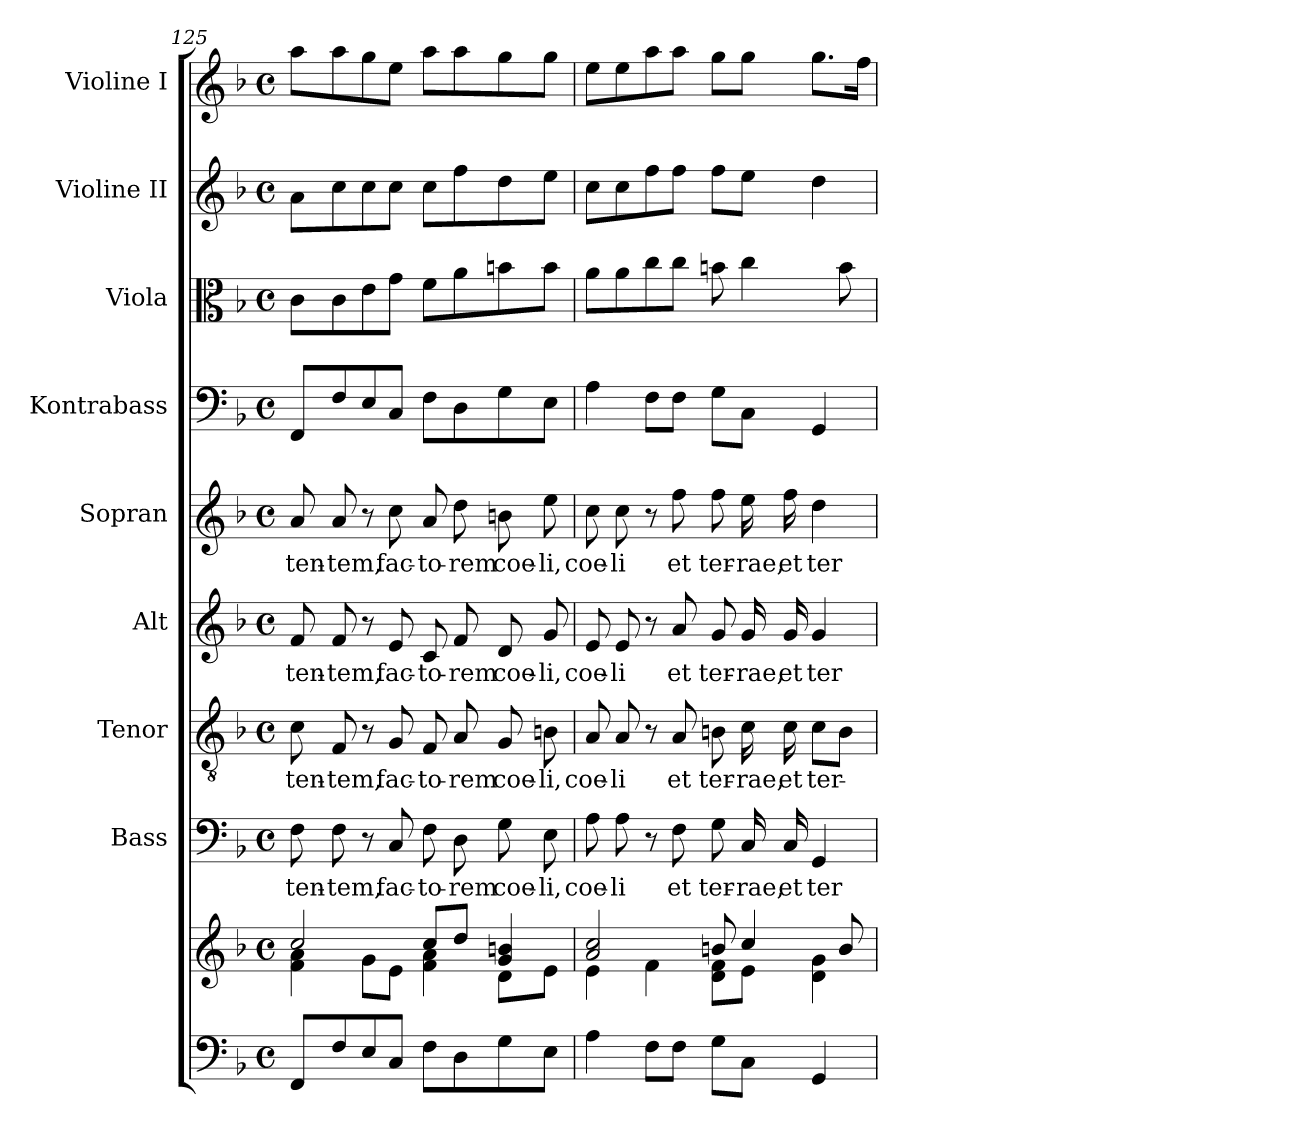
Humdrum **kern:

**kern	**kern	**kern	**text	**kern	**text	**kern	**text	**kern	**text	**kern	**kern	**kern	**kern
*part9	*part9	*part8	*part8	*part7	*part7	*part6	*part6	*part5	*part5	*part4	*part3	*part2	*part1
*staff10	*staff9	*staff8	*staff8	*staff7	*staff7	*staff6	*staff6	*staff5	*staff5	*staff4	*staff3	*staff2	*staff1
*	*	*I"Bass	*	*I"Tenor	*	*I"Alt	*	*I"Sopran	*	*I"Kontrabass	*I"Viola	*I"Violine II	*I"Violine I
*	*	*I'B.	*	*I'T.	*	*I'A.	*	*I'S.	*	*I'Kb.	*I'Vla.	*I'Vl. II	*I'Vl. I
*clefF4	*clefG2	*clefF4	*	*clefGv2	*	*clefG2	*	*clefG2	*	*clefF4	*clefC3	*clefG2	*clefG2
*	*	*	*	*	*	*	*	*	*	*ITrd7c12	*	*	*
*k[b-]	*k[b-]	*k[b-]	*	*k[b-]	*	*k[b-]	*	*k[b-]	*	*k[b-]	*k[b-]	*k[b-]	*k[b-]
*F:	*F:	*F:	*	*F:	*	*F:	*	*F:	*	*F:	*F:	*F:	*F:
*M4/4	*M4/4	*M4/4	*	*M4/4	*	*M4/4	*	*M4/4	*	*M4/4	*M4/4	*M4/4	*M4/4
*met(c)	*met(c)	*met(c)	*	*met(c)	*	*met(c)	*	*met(c)	*	*met(c)	*met(c)	*met(c)	*met(c)
=125	=125	=125	=125	=125	=125	=125	=125	=125	=125	=125	=125	=125	=125
*	*^	*	*	*	*	*	*	*	*	*	*	*	*
!	!	!	!	!LO:LY:b	!	!LO:LY:b	!	!LO:LY:b	!	!LO:LY:b	!	!	!	!
8FF/L	2cc/	4f\ 4a\	8F\	-ten-	8c\	-ten-	8f/	-ten-	8a/	-ten-	8FFF/L	8c\L	8a\L	8aa\L
!	!	!	!	!LO:LY:b	!	!LO:LY:b	!	!LO:LY:b	!	!LO:LY:b	!	!	!	!
8F/	.	.	8F\	-tem,	8F/	-tem,	8f/	-tem,	8a/	-tem,	8FF/	8c\	8cc\	8aa\
8E/	.	8g\L	8r	.	8r	.	8r	.	8r	.	8EE/	8e\	8cc\	8gg\
!	!	!	!	!LO:LY:b	!	!LO:LY:b	!	!LO:LY:b	!	!LO:LY:b	!	!	!	!
8C/J	.	8e\J	8C/	fac-	8G/	fac-	8e/	fac-	8cc\	fac-	8CC/J	8g\J	8cc\J	8ee\J
!	!	!	!	!LO:LY:b	!	!LO:LY:b	!	!LO:LY:b	!	!LO:LY:b	!	!	!	!
8F\L	8cc/L	4f\ 4a\	8F\	-to-	8F/	-to-	8c/	-to-	8a/	-to-	8FF\L	8f\L	8cc\L	8aa\L
!	!	!	!	!LO:LY:b	!	!LO:LY:b	!	!LO:LY:b	!	!LO:LY:b	!	!	!	!
8D\	8dd/J	.	8D\	-rem	8A/	-rem	8f/	-rem	8dd\	-rem	8DD\	8a\	8ff\	8aa\
!	!	!	!	!LO:LY:b	!	!LO:LY:b	!	!LO:LY:b	!	!LO:LY:b	!	!	!	!
8G\	4g/ 4bn/	8d\L	8G\	coe-	8G/	coe-	8d/	coe-	8bn\	coe-	8GG\	8bn\	8dd\	8gg\
!	!	!	!	!LO:LY:b	!	!LO:LY:b	!	!LO:LY:b	!	!LO:LY:b	!	!	!	!
8E\J	.	8e\J	8E\	-li,	8Bn\	-li,	8g/	-li,	8ee\	-li,	8EE\J	8b\J	8ee\J	8gg\J
=126	=126	=126	=126	=126	=126	=126	=126	=126	=126	=126	=126	=126	=126	=126
!	!	!	!	!LO:LY:b	!	!LO:LY:b	!	!LO:LY:b	!	!LO:LY:b	!	!	!	!
4A\	2a/ 2cc/	4e\	8A\	coe-	8A/	coe-	8e/	coe-	8cc\	coe-	4AA\	8a\L	8cc\L	8ee\L
!	!	!	!	!LO:LY:b	!	!LO:LY:b	!	!LO:LY:b	!	!LO:LY:b	!	!	!	!
.	.	.	8A\	-li	8A/	-li	8e/	-li	8cc\	-li	.	8a\	8cc\	8ee\
8F\L	.	4f\	8r	.	8r	.	8r	.	8r	.	8FF\L	8cc\	8ff\	8aa\
!	!	!	!	!LO:LY:b	!	!LO:LY:b	!	!LO:LY:b	!	!LO:LY:b	!	!	!	!
8F\J	.	.	8F\	et	8A/	et	8a/	et	8ff\	et	8FF\J	8cc\J	8ff\J	8aa\J
!	!	!	!	!LO:LY:b	!	!LO:LY:b	!	!LO:LY:b	!	!LO:LY:b	!	!	!	!
8G\L	8bn/	8d\ 8f\L	8G\	ter-	8Bn\	ter-	8g/	ter-	8ff\	ter-	8GG\L	8bn\	8ff\L	8gg\L
!	!	!	!	!LO:LY:b	!	!LO:LY:b	!	!LO:LY:b	!	!LO:LY:b	!	!	!	!
8C\J	4cc/	8e\J	16C/	-rae,	16c\	-rae,	16g/	-rae,	16ee\	-rae,	8CC\J	4cc\	8ee\J	8gg\J
!	!	!	!	!LO:LY:b	!	!LO:LY:b	!	!LO:LY:b	!	!LO:LY:b	!	!	!	!
.	.	.	16C/	et	16c\	et	16g/	et	16ff\	et	.	.	.	.
!	!	!	!	!LO:LY:b	!	!LO:LY:b	!	!LO:LY:b	!	!LO:LY:b	!	!	!	!
4GG/	.	4d\ 4g\	4GG/	ter-	8c\L	ter-	4g/	ter-	4dd\	ter-	4GGG/	.	4dd\	8.gg\L
.	8b/	.	.	.	8B\J	.	.	.	.	.	.	8b\	.	.
.	.	.	.	.	.	.	.	.	.	.	.	.	.	16ff\Jk
*	*v	*v	*	*	*	*	*	*	*	*	*	*	*	*
=	=	=	=	=	=	=	=	=	=	=	=	=	=
*-	*-	*-	*-	*-	*-	*-	*-	*-	*-	*-	*-	*-	*-
